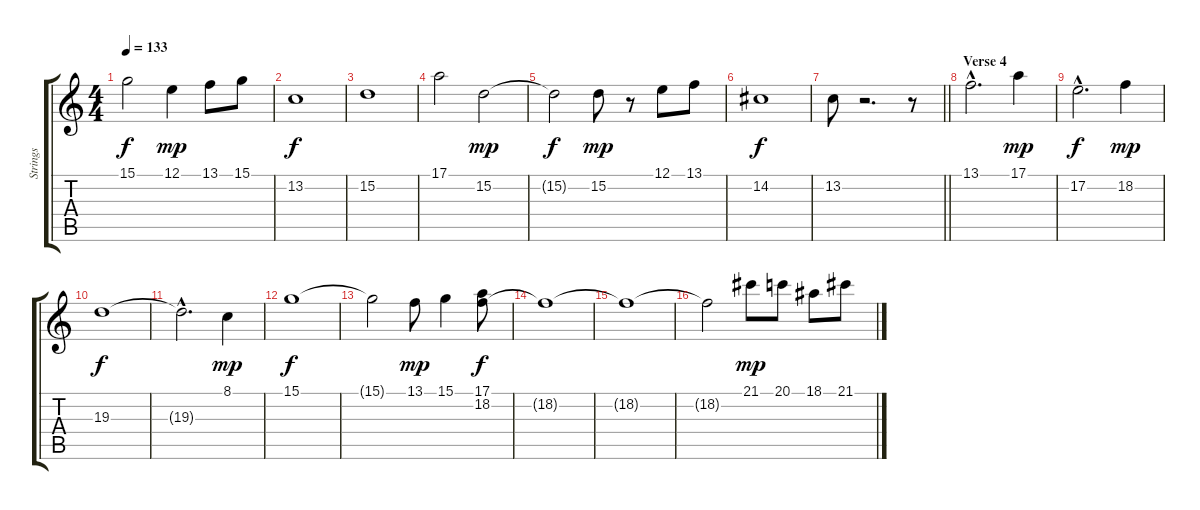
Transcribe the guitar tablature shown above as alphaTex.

\track ("Strings " "Strings ") {instrument stringensemble1}
\staff {score tabs}
\tuning (E4 B3 G3 D3 A2 E2) {hide}
\ts (4 4)
\tempo 133
\clef g2
\ks c
15.1{t}.2{dy f} 12.1.4{dy mp} 13.1.8 15.1.8 |
13.2.1{dy f} |
15.2.1 |
17.1.2 15.2.2{dy mp} |
15.2{t}.2{dy f} 15.2.8{dy mp} r.8 12.1.8 13.1.8 |
14.2.1{dy f} |
\barLineRight lightlight
13.2.8 r.2{d} r.8 |
\section ("" "Verse 4")
13.1{hac}.2{d} 17.1.4{dy mp} |
17.2{hac}.2{d dy f} 18.2.4{dy mp} |
19.3.1{dy f} |
19.3{hac t}.2{d} 8.1.4{dy mp} |
15.1.1{dy f} |
15.1{t}.2 13.1.8{dy mp} 15.1.4 (17.1 18.2).8{dy f} |
18.2{t}.1 |
18.2{t}.1 |
18.2{t}.2 21.1.8{dy mp} 20.1.8 18.1.8 21.1.8
